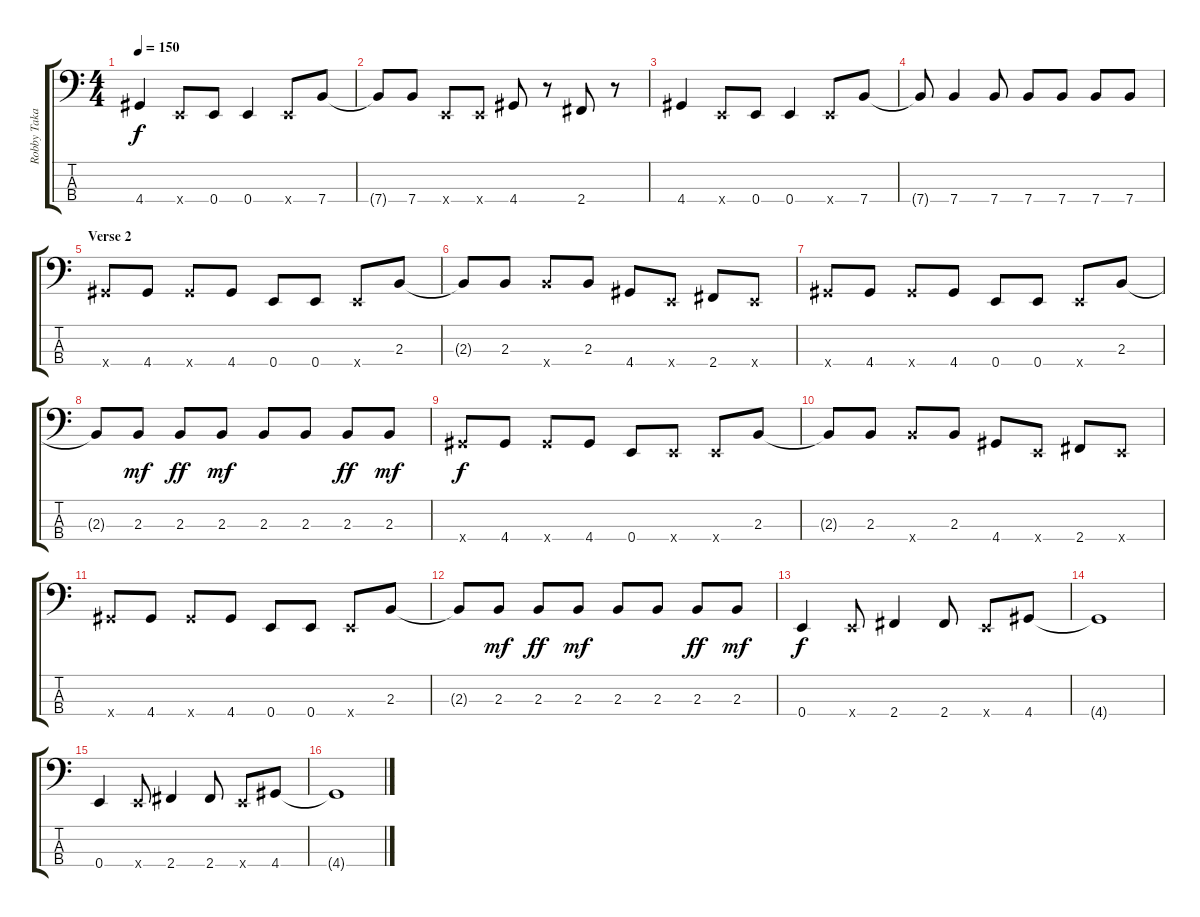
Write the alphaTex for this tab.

\track ("Robby Takac - Bass" "Robby Taka") {instrument electricbasspick}
\staff {score tabs}
\tuning (G2 D2 A1 E1) {hide}
\ts (4 4)
\tempo 150
\clef f4
\ks c
4.4.4{dy f} 0.4{x}.8 0.4.8 0.4.4 0.4{x}.8 7.4.8 |
7.4{t}.8 7.4.8 0.4{x}.8 0.4{x}.8 4.4.8 r.8 2.4.8 r.8 |
4.4.4 0.4{x}.8 0.4.8 0.4.4 0.4{x}.8 7.4.8 |
7.4{t}.8 7.4.4 7.4.8 7.4.8 7.4.8 7.4.8 7.4.8 |
\section ("" "Verse 2")
4.4{x}.8 4.4.8 4.4{x}.8 4.4.8 0.4.8 0.4.8 0.4{x}.8 2.3.8 |
2.3{t}.8 2.3.8 7.4{x}.8 2.3.8 4.4.8 0.4{x}.8 2.4.8 0.4{x}.8 |
4.4{x}.8 4.4.8 4.4{x}.8 4.4.8 0.4.8 0.4.8 0.4{x}.8 2.3.8 |
2.3{t}.8 2.3.8{dy mf} 2.3.8{dy ff} 2.3.8{dy mf} 2.3.8 2.3.8 2.3.8{dy ff} 2.3.8{dy mf} |
4.4{x}.8{dy f} 4.4.8 4.4{x}.8 4.4.8 0.4.8 0.4{x}.8 0.4{x}.8 2.3.8 |
2.3{t}.8 2.3.8 7.4{x}.8 2.3.8 4.4.8 0.4{x}.8 2.4.8 0.4{x}.8 |
4.4{x}.8 4.4.8 4.4{x}.8 4.4.8 0.4.8 0.4.8 0.4{x}.8 2.3.8 |
2.3{t}.8 2.3.8{dy mf} 2.3.8{dy ff} 2.3.8{dy mf} 2.3.8 2.3.8 2.3.8{dy ff} 2.3.8{dy mf} |
0.4.4{dy f} 0.4{x}.8 2.4.4 2.4.8 0.4{x}.8 4.4.8 |
4.4{t}.1 |
0.4.4 0.4{x}.8 2.4.4 2.4.8 0.4{x}.8 4.4.8 |
4.4{t}.1
